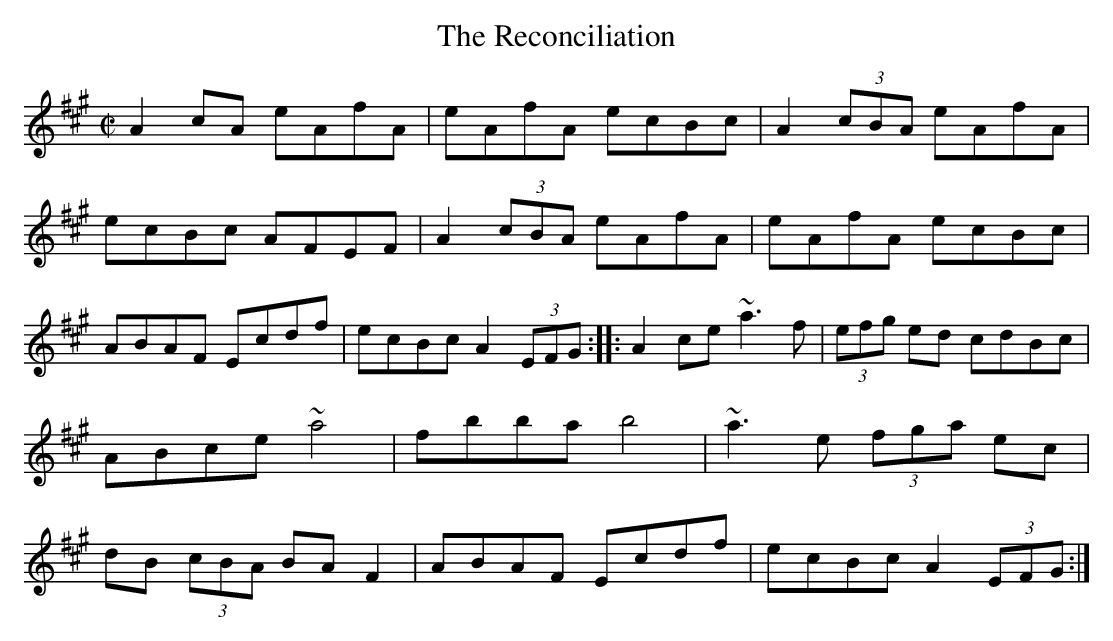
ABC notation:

X:1
T:Reconciliation, The
M:C|
K:A
A2cA eAfA|eAfA ecBc|A2 (3cBA eAfA|ecBc AFEF|\
A2 (3cBA eAfA|eAfA ecBc|ABAF Ecdf|ecBc A2 (3EFG::\
A2 ce ~a3f|(3efg ed cdBc|ABce ~a4|fbba b4|\
~a3e (3fga ec|dB (3cBA BAF2|ABAF Ecdf|ecBc A2(3EFG:|
